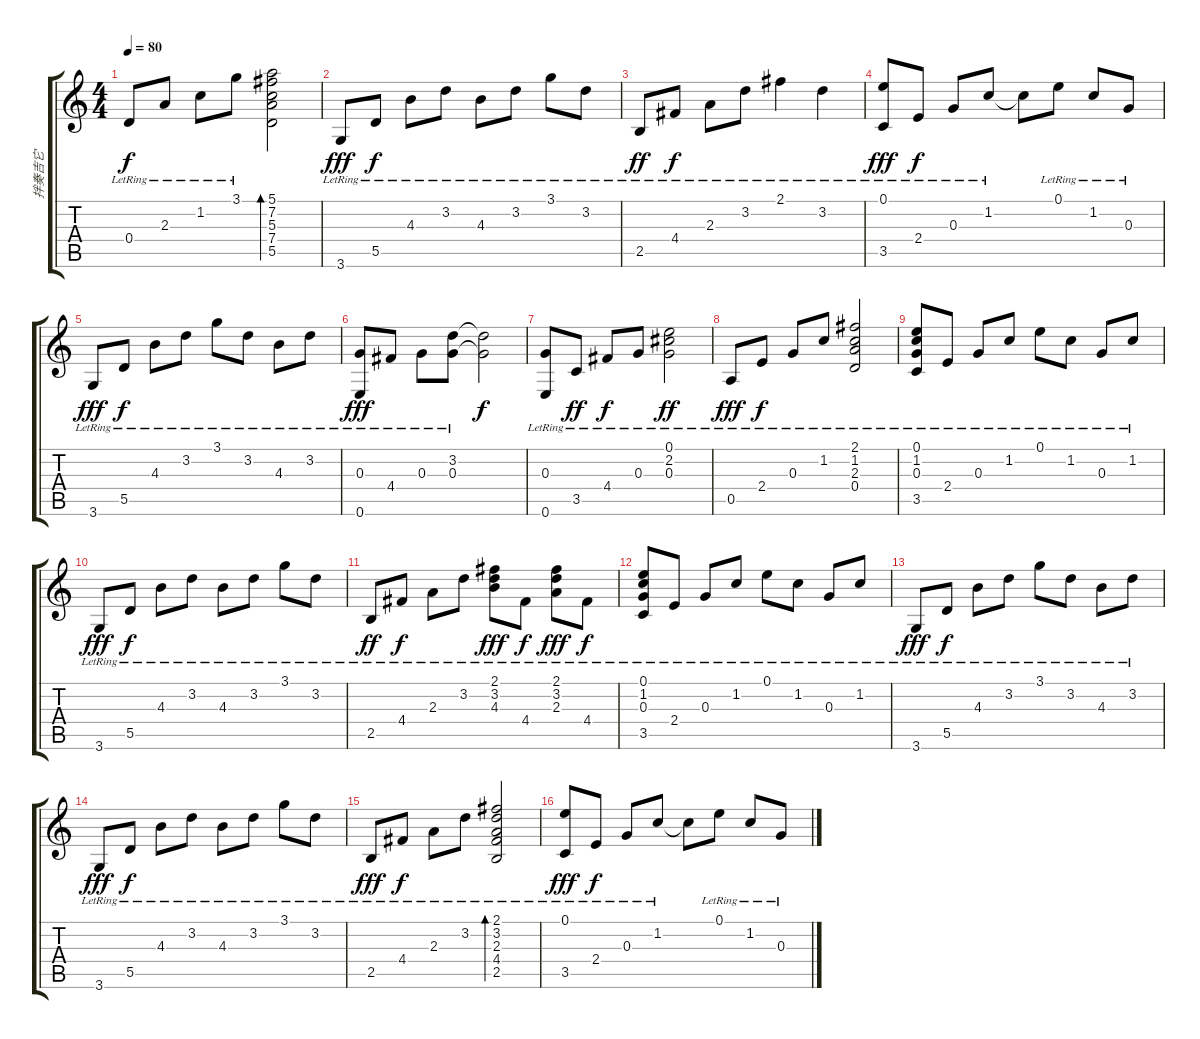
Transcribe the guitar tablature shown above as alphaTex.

\track ("拌奏吉它" "拌奏吉它") {instrument acousticguitarnylon}
\staff {score tabs}
\tuning (E4 B3 G3 D3 A2 E2) {hide}
\ts (4 4)
\tempo 80
\clef g2
\ks c
0.4{lr}.8{dy f} 2.3{lr}.8 1.2{lr}.8 3.1{lr}.8 (5.1 7.2 5.3 7.4 5.5).2{bd 240} |
3.6{lr}.8{dy fff} 5.5{lr}.8{dy f} 4.3{lr}.8 3.2{lr}.8 4.3{lr}.8 3.2{lr}.8 3.1{lr}.8 3.2{lr}.8 |
2.5{lr}.8{dy ff} 4.4{lr}.8{dy f} 2.3{lr}.8 3.2{lr}.8 2.1{lr}.4 3.2{lr}.4 |
(0.1{lr} 3.5{lr}).8{dy fff} 2.4{lr}.8{dy f} 0.3{lr}.8 1.2{lr}.8 1.2{t}.8 0.1{lr}.8 1.2{lr}.8 0.3{lr}.8 |
3.6{lr}.8{dy fff} 5.5{lr}.8{dy f} 4.3{lr}.8 3.2{lr}.8 3.1{lr}.8 3.2{lr}.8 4.3{lr}.8 3.2{lr}.8 |
(0.3{lr} 0.6{lr}).8{dy fff} 4.4{lr}.8 0.3{lr}.8 (3.2{lr} 0.3{lr}).8 (3.2{t} 0.3{t}).2{dy f} |
(0.3{lr} 0.6{lr}).8 3.5{lr}.8{dy ff} 4.4{lr}.8{dy f} 0.3{lr}.8 (0.1{lr} 2.2{lr} 0.3{lr}).2{dy ff} |
0.5{lr}.8{dy fff} 2.4{lr}.8{dy f} 0.3{lr}.8 1.2{lr}.8 (2.1{lr} 1.2{lr} 2.3{lr} 0.4{lr}).2 |
(0.1{lr} 1.2{lr} 0.3{lr} 3.5{lr}).8 2.4{lr}.8 0.3{lr}.8 1.2{lr}.8 0.1{lr}.8 1.2{lr}.8 0.3{lr}.8 1.2{lr}.8 |
3.6{lr}.8{dy fff} 5.5{lr}.8{dy f} 4.3{lr}.8 3.2{lr}.8 4.3{lr}.8 3.2{lr}.8 3.1{lr}.8 3.2{lr}.8 |
2.5{lr}.8{dy ff} 4.4{lr}.8{dy f} 2.3{lr}.8 3.2{lr}.8 (2.1{lr} 3.2{lr} 4.3{lr}).8{dy fff} 4.4{lr}.8{dy f} (2.1{lr} 3.2{lr} 2.3{lr}).8{dy fff} 4.4{lr}.8{dy f} |
(0.1{lr} 1.2{lr} 0.3{lr} 3.5{lr}).8 2.4{lr}.8 0.3{lr}.8 1.2{lr}.8 0.1{lr}.8 1.2{lr}.8 0.3{lr}.8 1.2{lr}.8 |
3.6{lr}.8{dy fff} 5.5{lr}.8{dy f} 4.3{lr}.8 3.2{lr}.8 3.1{lr}.8 3.2{lr}.8 4.3{lr}.8 3.2{lr}.8 |
3.6{lr}.8{dy fff} 5.5{lr}.8{dy f} 4.3{lr}.8 3.2{lr}.8 4.3{lr}.8 3.2{lr}.8 3.1{lr}.8 3.2{lr}.8 |
2.5{lr}.8{dy fff} 4.4{lr}.8{dy f} 2.3{lr}.8 3.2{lr}.8 (2.1{lr} 3.2 2.3 4.4 2.5).2{bd 240} |
(0.1{lr} 3.5{lr}).8{dy fff} 2.4{lr}.8{dy f} 0.3{lr}.8 1.2{lr}.8 1.2{t}.8 0.1{lr}.8 1.2{lr}.8 0.3{lr}.8
